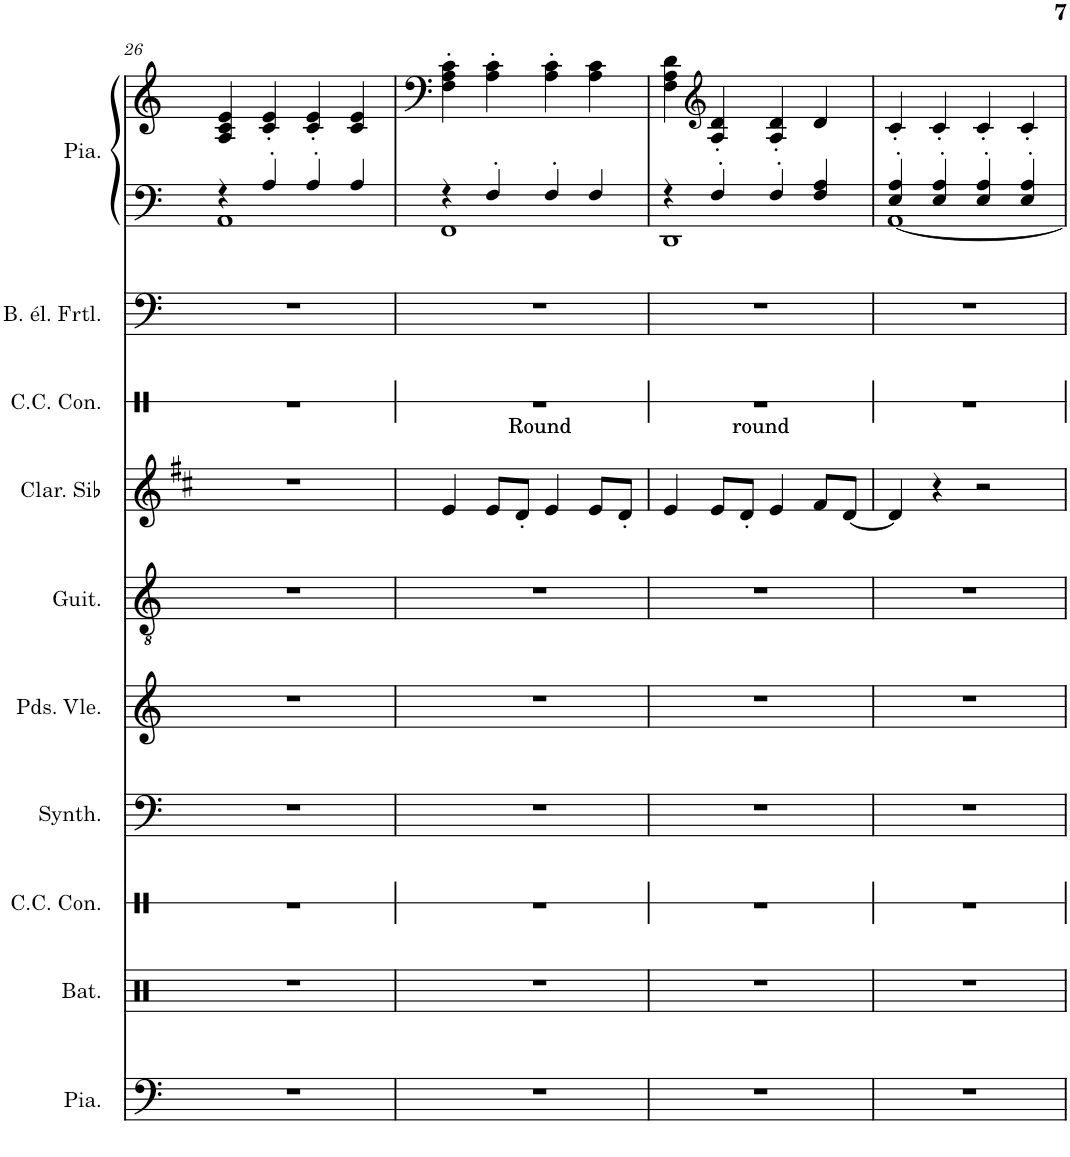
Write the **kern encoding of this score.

**kern	**kern	**kern	**kern	**kern	**kern	**kern	**kern	**text	**kern	**kern	**kern
*part10	*part9	*part8	*part7	*part6	*part5	*part4	*part3	*part3	*part2	*part1	*part1
*staff11	*staff10	*staff9	*staff8	*staff7	*staff6	*staff5	*staff4	*staff4	*staff3	*staff2	*staff1
*I"Piano	*I"Batterie	*I"Caisse claire de concert	*I"Synthétiseur Pad	*I"Pardessus de viole	*I"Guitare acoustique	*I"Clarinette en Sib	*I"Caisse claire de concert	*	*I"Basse électrique fretless	*I"Piano, Stay	*
*I'Pia.	*I'Bat.	*I'C.C. Con.	*I'Synth.	*I'Pds. Vle.	*I'Guit.	*I'Clar. Sib	*I'C.C. Con.	*	*I'B. él. Frtl.	*I'Pia.	*
!!LO:PB:g=z
*clefF4	*clefX	*clefX	*clefF4	*clefG2	*clefGv2	*clefG2	*clefX	*	*clefF4	*clefF4	*clefG2
*	*	*	*	*	*	*Trd1c2	*	*	*Trd7c12	*	*
*k[]	*k[]	*k[]	*k[]	*k[]	*k[]	*k[f#c#]	*k[]	*	*k[]	*k[]	*k[]
*M4/4	*M4/4	*M4/4	*M4/4	*M4/4	*M4/4	*M4/4	*M4/4	*	*M4/4	*M4/4	*M4/4
=26	=26	=26	=26	=26	=26	=26	=26	=26	=26	=26	=26
*	*	*	*	*	*	*	*	*	*	*^	*
1r	1r	1r	1r	1r	1r	1r	1r	.	1r	4r	1AA	4A/ 4c/ 4e/
.	.	.	.	.	.	.	.	.	.	4A'/	.	4c/' 4e/'
.	.	.	.	.	.	.	.	.	.	4A'/	.	4c/' 4e/'
.	.	.	.	.	.	.	.	.	.	4A/	.	4c/ 4e/
=27	=27	=27	=27	=27	=27	=27	=27	=27	=27	=27	=27	=27
1r	1r	1r	1r	1r	1r	4e/	1r	Round	1r	4r	1FF	4F\' 4A\' 4c\'
.	.	.	.	.	.	8e/L	.	.	.	4F'/	.	4A\' 4c\'
.	.	.	.	.	.	8d'/J	.	.	.	.	.	.
.	.	.	.	.	.	4e/	.	.	.	4F'/	.	4A\' 4c\'
.	.	.	.	.	.	8e/L	.	.	.	4F/	.	4A\ 4c\
.	.	.	.	.	.	8d'/J	.	.	.	.	.	.
=28	=28	=28	=28	=28	=28	=28	=28	=28	=28	=28	=28	=28
1r	1r	1r	1r	1r	1r	4e/	1r	round	1r	4r	1DD	4F\ 4A\ 4d\
*	*	*	*	*	*	*	*	*	*	*	*	*clefG2
.	.	.	.	.	.	8e/L	.	.	.	4F'/	.	4A/' 4d/'
.	.	.	.	.	.	8d'/J	.	.	.	.	.	.
.	.	.	.	.	.	4e/	.	.	.	4F'/	.	4A/' 4d/'
.	.	.	.	.	.	8f#/L	.	.	.	4F/ 4A/	.	4d/
.	.	.	.	.	.	[8d/J	.	.	.	.	.	.
=29	=29	=29	=29	=29	=29	=29	=29	=29	=29	=29	=29	=29
1r	1r	1r	1r	1r	1r	4d/]	1r	.	1r	4E/' 4A/'	[1AA	4c'/
.	.	.	.	.	.	4r	.	.	.	4E/' 4A/'	.	4c'/
.	.	.	.	.	.	2r	.	.	.	4E/' 4A/'	.	4c'/
.	.	.	.	.	.	.	.	.	.	4E/' 4A/'	.	4c'/
*	*	*	*	*	*	*	*	*	*	*v	*v	*
=	=	=	=	=	=	=	=	=	=	=	=
*-	*-	*-	*-	*-	*-	*-	*-	*-	*-	*-	*-
